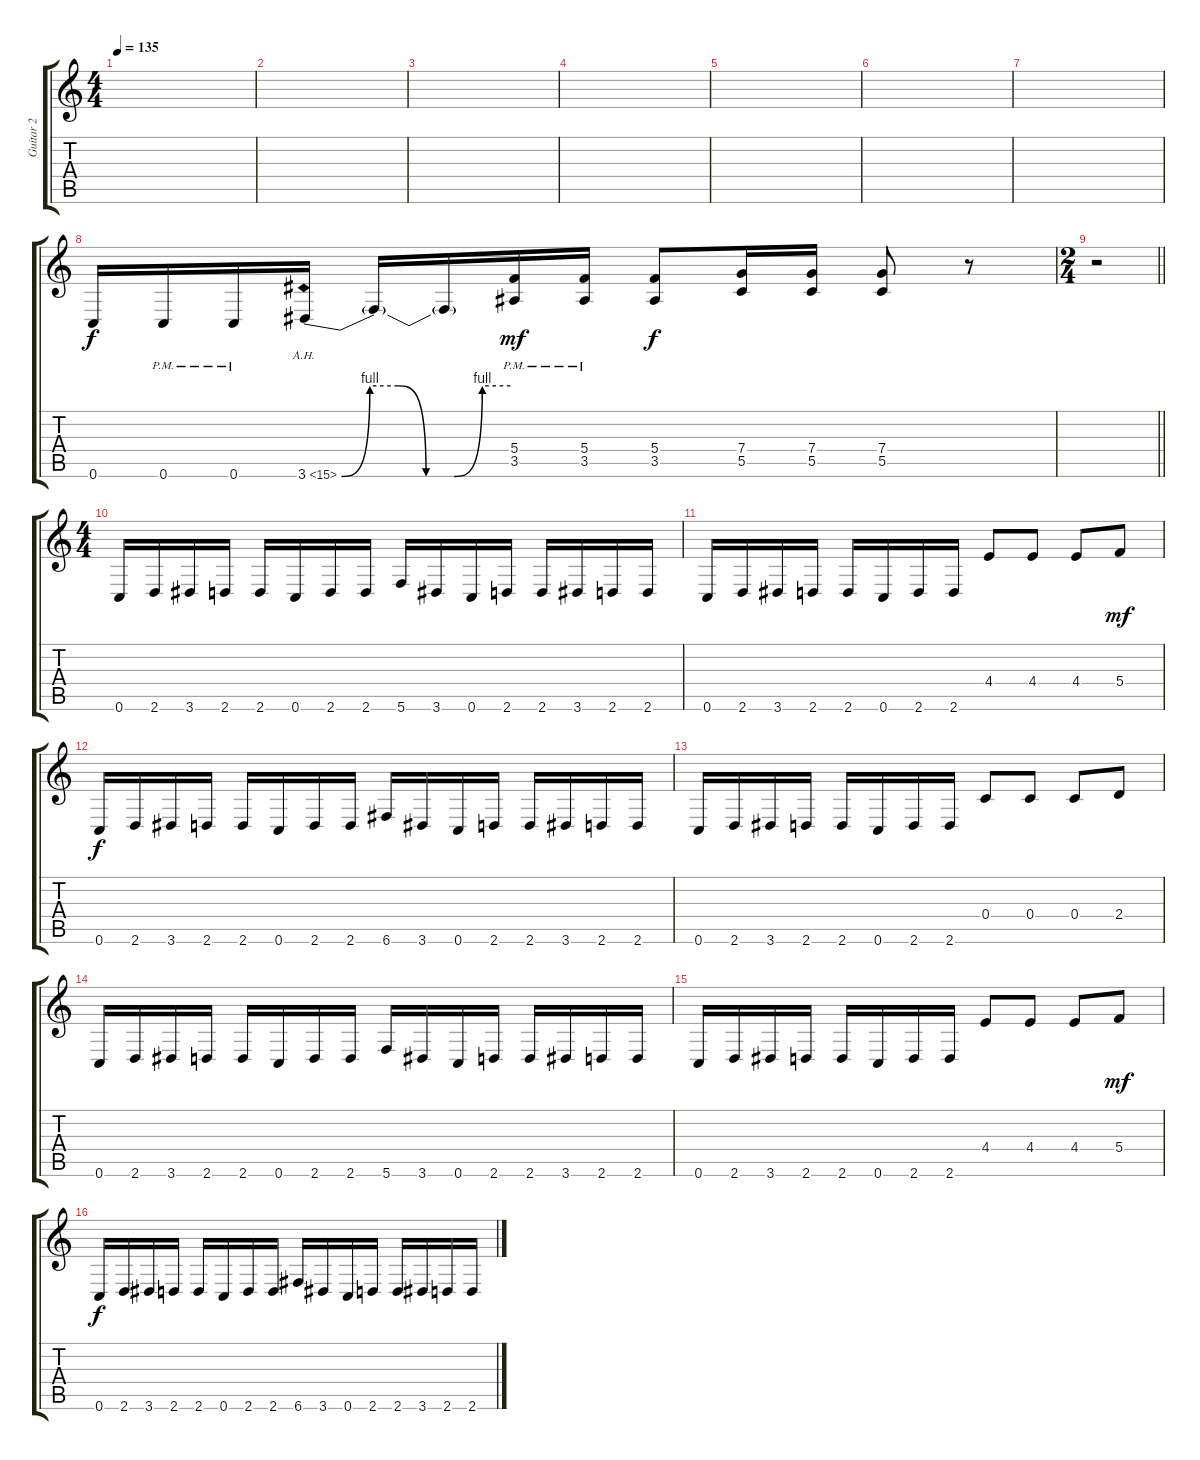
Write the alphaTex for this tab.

\track ("Guitar 2" "Guitar 2") {instrument overdrivenguitar}
\staff {score tabs}
\tuning (D4 A3 F3 C3 G2 C2) {hide}
\ts (4 4)
\tempo 135
\clef g2
\ks c
|
|
|
|
|
|
|
0.6.16 0.6{pm}.16 0.6{pm}.16 3.6{be (custom 0 0 10 4 20 4 30 0 40 0 50 4 60 4) ah 12}.16 3.6{t}.16 3.6{t}.16 (5.4 3.5{pm}).16{dy mf} (5.4 3.5{pm}).16 (5.4 3.5).8{dy f} (7.4 5.5).16 (7.4 5.5).16 (7.4 5.5).8 r.8 |
\ts (2 4)
\barLineRight lightlight
r.2 |
\ts (4 4)
0.6.16 2.6.16 3.6.16 2.6.16 2.6.16 0.6.16 2.6.16 2.6.16 5.6.16 3.6.16 0.6.16 2.6.16 2.6.16 3.6.16 2.6.16 2.6.16 |
0.6.16 2.6.16 3.6.16 2.6.16 2.6.16 0.6.16 2.6.16 2.6.16 4.4.8 4.4.8 4.4.8 5.4.8{dy mf} |
0.6.16{dy f} 2.6.16 3.6.16 2.6.16 2.6.16 0.6.16 2.6.16 2.6.16 6.6.16 3.6.16 0.6.16 2.6.16 2.6.16 3.6.16 2.6.16 2.6.16 |
0.6.16 2.6.16 3.6.16 2.6.16 2.6.16 0.6.16 2.6.16 2.6.16 0.4.8 0.4.8 0.4.8 2.4.8 |
0.6.16 2.6.16 3.6.16 2.6.16 2.6.16 0.6.16 2.6.16 2.6.16 5.6.16 3.6.16 0.6.16 2.6.16 2.6.16 3.6.16 2.6.16 2.6.16 |
0.6.16 2.6.16 3.6.16 2.6.16 2.6.16 0.6.16 2.6.16 2.6.16 4.4.8 4.4.8 4.4.8 5.4.8{dy mf} |
0.6.16{dy f} 2.6.16 3.6.16 2.6.16 2.6.16 0.6.16 2.6.16 2.6.16 6.6.16 3.6.16 0.6.16 2.6.16 2.6.16 3.6.16 2.6.16 2.6.16
